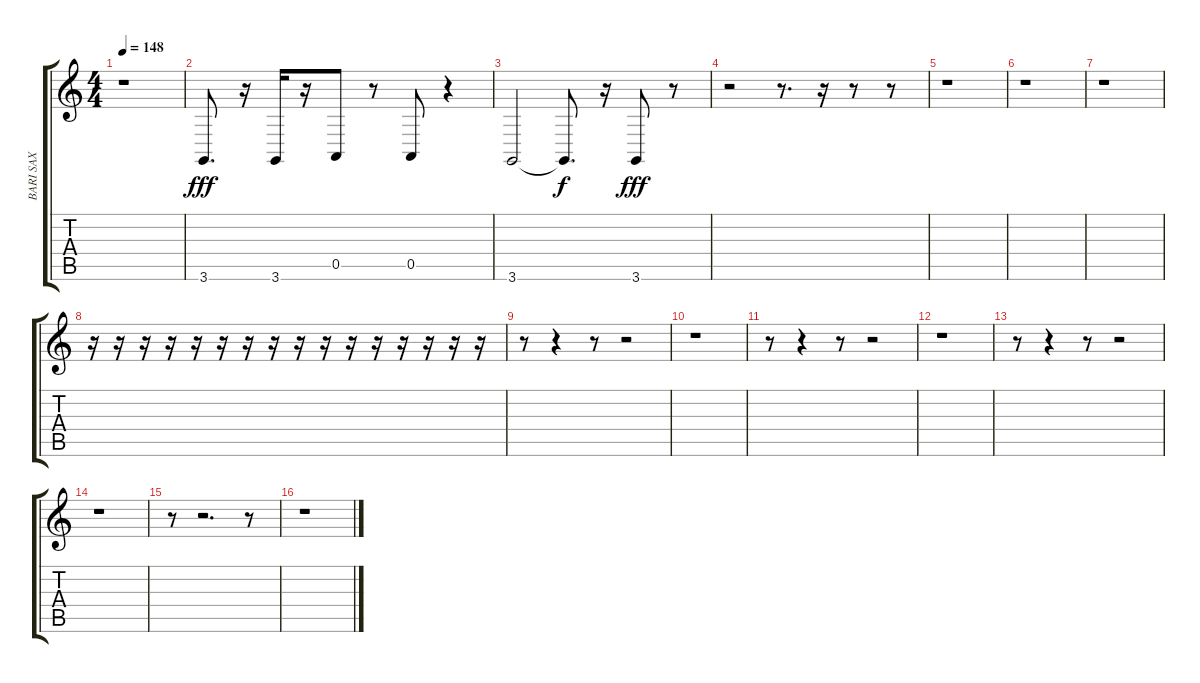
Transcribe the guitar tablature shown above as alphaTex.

\track ("BARI SAX" "BARI SAX") {instrument baritonesax}
\staff {score tabs}
\tuning (E4 B3 G3 D3 A2 E2) {hide}
\ts (4 4)
\tempo 148
\clef g2
\ks c
r.1{dy fff} |
3.6.8{d} r.16 3.6.16 r.16 0.5.8 r.8 0.5.8 r.4 |
3.6.2 3.6{t}.8{d dy f} r.16 3.6.8{dy fff} r.8 |
r.2 r.8{d} r.16 r.8 r.8 |
r.1 |
r.1 |
r.1 |
r.16 r.16 r.16 r.16 r.16 r.16 r.16 r.16 r.16 r.16 r.16 r.16 r.16 r.16 r.16 r.16 |
r.8 r.4 r.8 r.2 |
r.1 |
r.8 r.4 r.8 r.2 |
r.1 |
r.8 r.4 r.8 r.2 |
r.1 |
r.8 r.2{d} r.8 |
r.1
